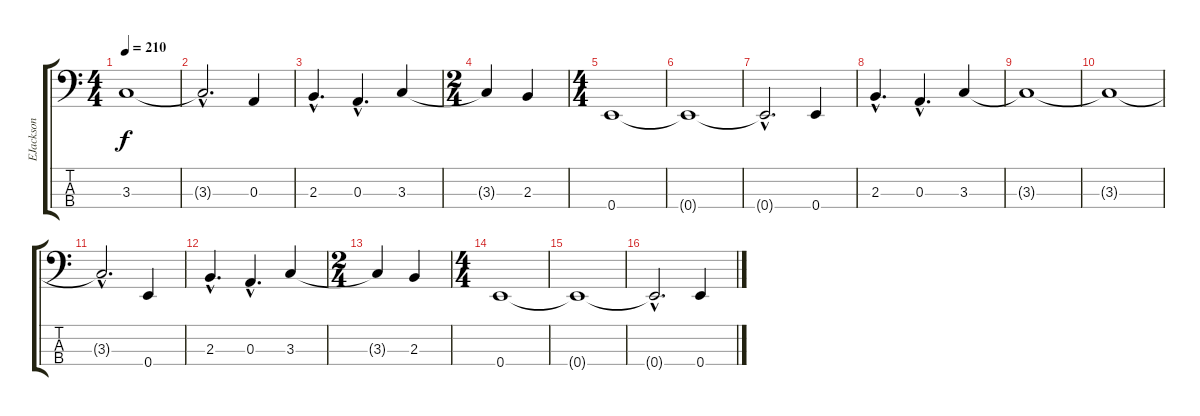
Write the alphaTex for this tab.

\track ("EJackson" "EJackson") {instrument electricbassfinger}
\staff {score tabs}
\tuning (G2 D2 A1 E1) {hide}
\ts (4 4)
\tempo 210
\clef f4
\ks c
3.3{t}.1{dy f} |
3.3{hac t}.2{d} 0.3.4 |
2.3{hac}.4{d} 0.3{hac}.4{d} 3.3.4 |
\ts (2 4)
3.3{t}.4 2.3.4 |
\ts (4 4)
0.4.1 |
0.4{t}.1 |
0.4{hac t}.2{d} 0.4.4 |
2.3{hac}.4{d} 0.3{hac}.4{d} 3.3.4 |
3.3{t}.1 |
3.3{t}.1 |
3.3{hac t}.2{d} 0.4.4 |
2.3{hac}.4{d} 0.3{hac}.4{d} 3.3.4 |
\ts (2 4)
3.3{t}.4 2.3.4 |
\ts (4 4)
0.4.1 |
0.4{t}.1 |
0.4{hac t}.2{d} 0.4.4
